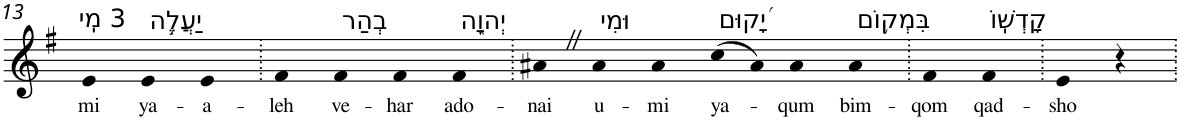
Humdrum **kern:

**kern	**text
*part1	*part1
*staff1	*staff1
*I"Piano	*
*I'Pno	*
!!LO:PB:g=z
*clefG2	*
*k[f#]	*
*G:	*
=13	=13
!LO:TX:a:t=3 מִֽי	!
!	!LO:LY:b
4e	mi
!LO:TX:a:t=יַעֲלֶ֥ה	!
!	!LO:LY:b
4e	ya-
!	!LO:LY:b
4e	-a-
=14.	=14.
!	!LO:LY:b
4f#	-leh
!LO:TX:a:t=בְהַר	!
!	!LO:LY:b
4f#	ve-
!	!LO:LY:b
4f#	-har
!LO:TX:a:t=יְהוָ֑ה	!
!	!LO:LY:b
4f#	ado-
=15.	=15.
!	!LO:LY:b
4a#XZ	-nai
!LO:TX:a:t=וּמִי	!
!	!LO:LY:b
4a#	u-
!	!LO:LY:b
4a#	-mi
!LO:TX:a:t=יָ֝קוּם	!
!	!LO:LY:b
(>8cc	ya-
8a#)	.
!	!LO:LY:b
4a#	-qum
!LO:TX:a:t=בִּמְק֥וֹם	!
!	!LO:LY:b
4a#	bim-
=16.	=16.
!	!LO:LY:b
4f#	-qom
!LO:TX:a:t=קָדְשֽׁוֹ	!
!	!LO:LY:b
4f#	qad-
=17.	=17.
!	!LO:LY:b
4e	-sho
4r	.
=.	=.
*-	*-
